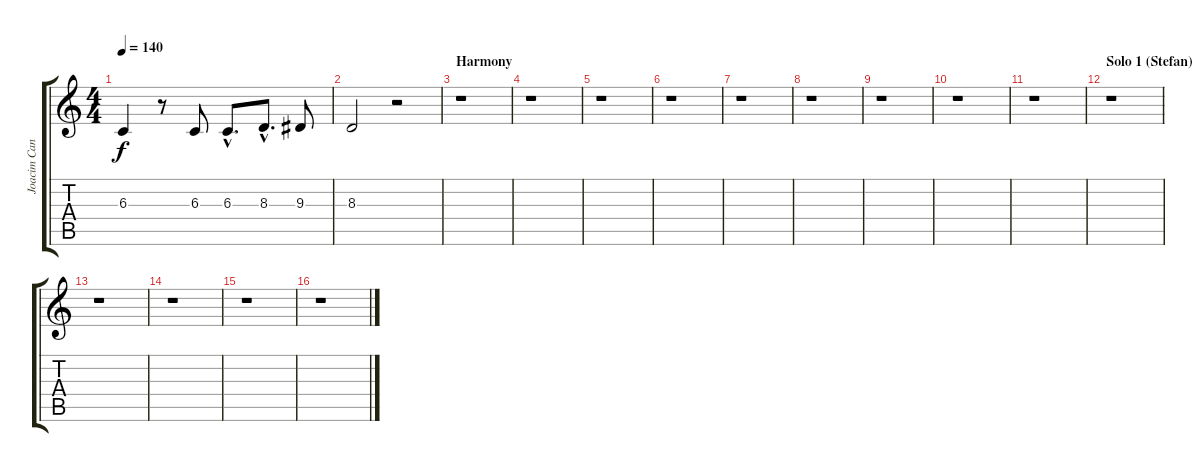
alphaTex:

\track ("Joacim Cans :: Vocals" "Joacim Can") {instrument accordion}
\staff {score tabs}
\tuning (Eb4 Bb3 Gb3 Db3 Ab2 Eb2) {hide}
\ts (4 4)
\tempo 140
\clef g2
\ks c
6.3.4{dy f} r.8 6.3.8 6.3{hac}.8{d} 8.3{hac}.8{d} 9.3.8 |
8.3.2 r.2 |
\section ("" "Harmony ")
r.1 |
r.1 |
r.1 |
r.1 |
r.1 |
r.1 |
r.1 |
r.1 |
r.1 |
\section ("" "Solo 1 (Stefan)")
r.1 |
r.1 |
r.1 |
r.1 |
r.1
